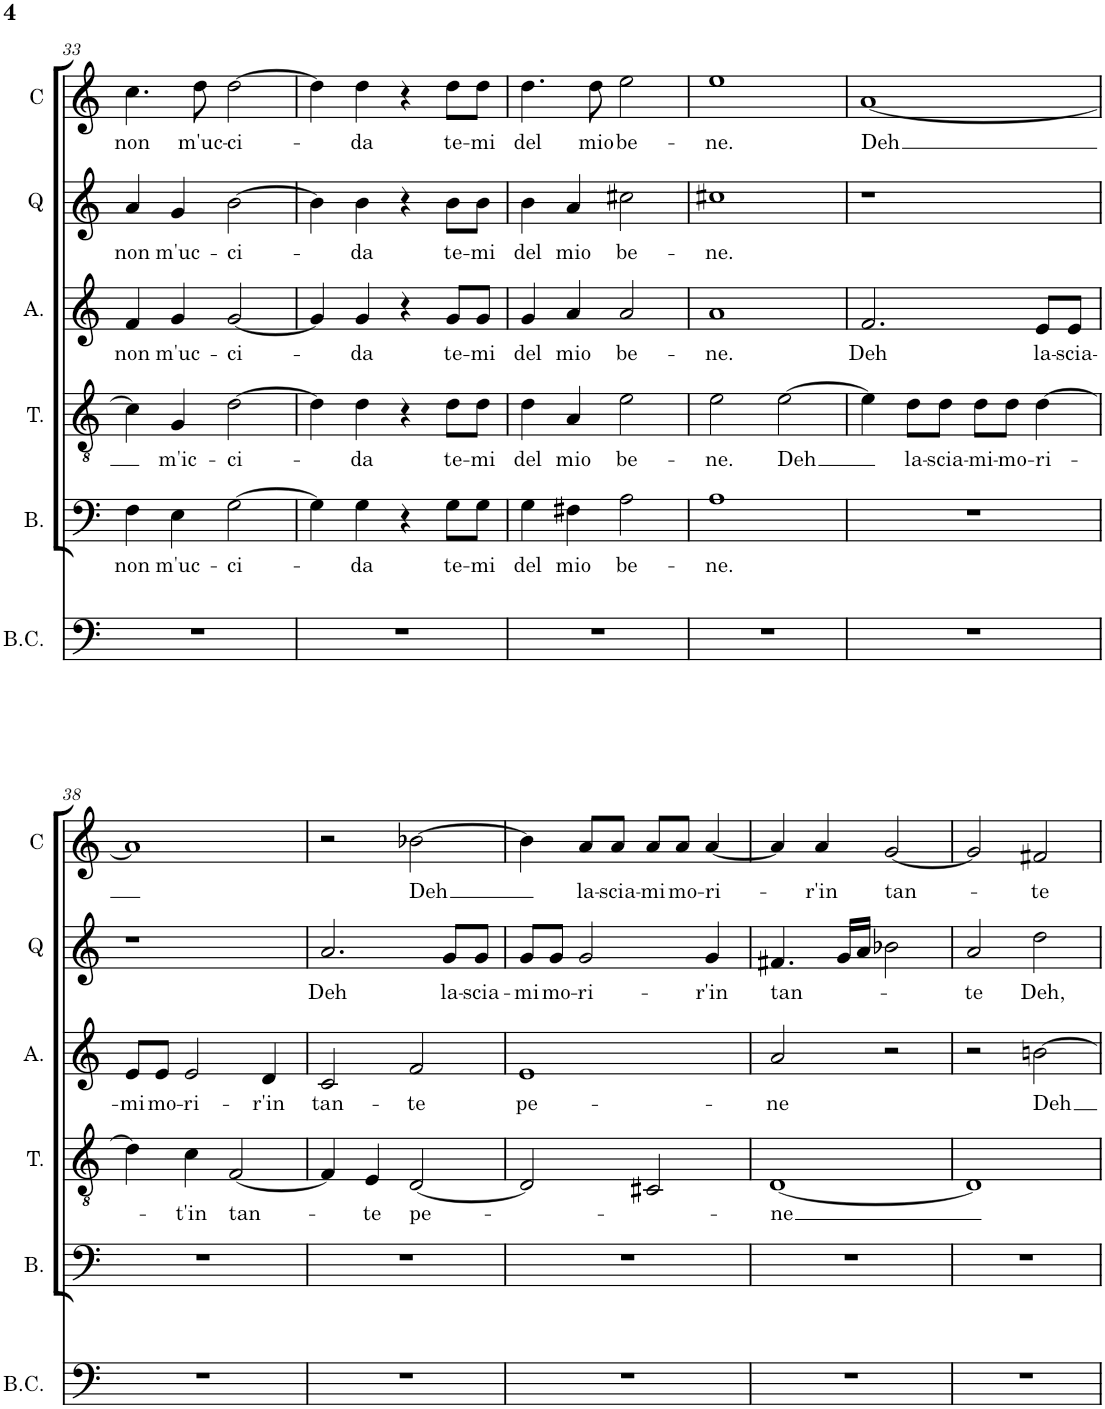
**kern	**kern	**text	**kern	**text	**kern	**text	**kern	**text	**kern	**text
*part6	*part5	*part5	*part4	*part4	*part3	*part3	*part2	*part2	*part1	*part1
*staff6	*staff5	*staff5	*staff4	*staff4	*staff3	*staff3	*staff2	*staff2	*staff1	*staff1
*I"Basso Continuo (optional)	*I"Bass	*	*I"Tenor	*	*I"Alto	*	*I"Quinto	*	*I"Canto	*
*I'B.C.	*I'B.	*	*I'T.	*	*I'A.	*	*I'Q	*	*I'C	*
!!LO:PB:g=z
*clefF4	*clefF4	*	*clefGv2	*	*clefG2	*	*clefG2	*	*clefG2	*
*k[]	*k[]	*	*k[]	*	*k[]	*	*k[]	*	*k[]	*
*M4/4	*M4/4	*	*M4/4	*	*M4/4	*	*M4/4	*	*M4/4	*
*met(c)	*met(c)	*	*met(c)	*	*met(c)	*	*met(c)	*	*met(c)	*
=33	=33	=33	=33	=33	=33	=33	=33	=33	=33	=33
!	!	!LO:LY:b	!	!	!	!LO:LY:b	!	!LO:LY:b	!	!LO:LY:b
1r	4F\	non	4c\]	.	4f/	non	4a/	non	4.cc\	non
!	!	!LO:LY:b	!	!LO:LY:b	!	!LO:LY:b	!	!LO:LY:b	!	!
.	4E\	m'uc-	4G/	m'ic-	4g/	m'uc-	4g/	m'uc-	.	.
!	!	!	!	!	!	!	!	!	!	!LO:LY:b
.	.	.	.	.	.	.	.	.	8dd\	m'uc-
!	!	!LO:LY:b	!	!LO:LY:b	!	!LO:LY:b	!	!LO:LY:b	!	!LO:LY:b
.	[2G\	-ci-	[2d\	-ci-	[2g/	-ci-	[2b\	-ci-	[2dd\	-ci-
=34	=34	=34	=34	=34	=34	=34	=34	=34	=34	=34
1r	4G\]	.	4d\]	.	4g/]	.	4b\]	.	4dd\]	.
!	!	!LO:LY:b	!	!LO:LY:b	!	!LO:LY:b	!	!LO:LY:b	!	!LO:LY:b
.	4G\	-da	4d\	-da	4g/	-da	4b\	-da	4dd\	-da
.	4r	.	4r	.	4r	.	4r	.	4r	.
!	!	!LO:LY:b	!	!LO:LY:b	!	!LO:LY:b	!	!LO:LY:b	!	!LO:LY:b
.	8G\L	te-	8d\L	te-	8g/L	te-	8b\L	te-	8dd\L	te-
!	!	!LO:LY:b	!	!LO:LY:b	!	!LO:LY:b	!	!LO:LY:b	!	!LO:LY:b
.	8G\J	-mi	8d\J	-mi	8g/J	-mi	8b\J	-mi	8dd\J	-mi
=35	=35	=35	=35	=35	=35	=35	=35	=35	=35	=35
!	!	!LO:LY:b	!	!LO:LY:b	!	!LO:LY:b	!	!LO:LY:b	!	!LO:LY:b
1r	4G\	del	4d\	del	4g/	del	4b\	del	4.dd\	del
!	!	!LO:LY:b	!	!LO:LY:b	!	!LO:LY:b	!	!LO:LY:b	!	!
.	4F#X\	mio	4A/	mio	4a/	mio	4a/	mio	.	.
!	!	!	!	!	!	!	!	!	!	!LO:LY:b
.	.	.	.	.	.	.	.	.	8dd\	mio
!	!	!LO:LY:b	!	!LO:LY:b	!	!LO:LY:b	!	!LO:LY:b	!	!LO:LY:b
.	2A\	be-	2e\	be-	2a/	be-	2cc#X\	be-	2ee\	be-
=36	=36	=36	=36	=36	=36	=36	=36	=36	=36	=36
!	!	!LO:LY:b	!	!LO:LY:b	!	!LO:LY:b	!	!LO:LY:b	!	!LO:LY:b
1r	1A	-ne.	2e\	-ne.	1a	-ne.	1cc#X	-ne.	1ee	-ne.
!	!	!	!	!LO:LY:b	!	!	!	!	!	!
.	.	.	[2e\	Deh	.	.	.	.	.	.
=37	=37	=37	=37	=37	=37	=37	=37	=37	=37	=37
!	!	!	!	!	!	!LO:LY:b	!	!	!	!LO:LY:b
1r	1r	.	4e\]	.	2.f/	Deh	1r	.	[1a	Deh
!	!	!	!	!LO:LY:b	!	!	!	!	!	!
.	.	.	8d\L	la-	.	.	.	.	.	.
!	!	!	!	!LO:LY:b	!	!	!	!	!	!
.	.	.	8d\J	-scia-	.	.	.	.	.	.
!	!	!	!	!LO:LY:b	!	!	!	!	!	!
.	.	.	8d\L	-mi-	.	.	.	.	.	.
!	!	!	!	!LO:LY:b	!	!	!	!	!	!
.	.	.	8d\J	-mo-	.	.	.	.	.	.
!	!	!	!	!LO:LY:b	!	!LO:LY:b	!	!	!	!
.	.	.	[4d\	-ri-	8e/L	la-	.	.	.	.
!	!	!	!	!	!	!LO:LY:b	!	!	!	!
.	.	.	.	.	8e/J	-scia-	.	.	.	.
!!LO:LB:g=z
=38	=38	=38	=38	=38	=38	=38	=38	=38	=38	=38
!	!	!	!	!	!	!LO:LY:b	!	!	!	!
1r	1r	.	4d\]	.	8e/L	-mi	1r	.	1a]	.
!	!	!	!	!	!	!LO:LY:b	!	!	!	!
.	.	.	.	.	8e/J	mo-	.	.	.	.
!	!	!	!	!LO:LY:b	!	!LO:LY:b	!	!	!	!
.	.	.	4c\	-t'in	2e/	-ri-	.	.	.	.
!	!	!	!	!LO:LY:b	!	!	!	!	!	!
.	.	.	[2F/	tan-	.	.	.	.	.	.
!	!	!	!	!	!	!LO:LY:b	!	!	!	!
.	.	.	.	.	4d/	-r'in	.	.	.	.
=39	=39	=39	=39	=39	=39	=39	=39	=39	=39	=39
!	!	!	!	!	!	!LO:LY:b	!	!LO:LY:b	!	!
1r	1r	.	4F/]	.	2c/	tan-	2.a/	Deh	2r	.
!	!	!	!	!LO:LY:b	!	!	!	!	!	!
.	.	.	4E/	-te	.	.	.	.	.	.
!	!	!	!	!LO:LY:b	!	!LO:LY:b	!	!	!	!LO:LY:b
.	.	.	[2D/	pe-	2f/	-te	.	.	[2b-X\	Deh
!	!	!	!	!	!	!	!	!LO:LY:b	!	!
.	.	.	.	.	.	.	8g/L	la-	.	.
!	!	!	!	!	!	!	!	!LO:LY:b	!	!
.	.	.	.	.	.	.	8g/J	-scia-	.	.
=40	=40	=40	=40	=40	=40	=40	=40	=40	=40	=40
!	!	!	!	!	!	!LO:LY:b	!	!LO:LY:b	!	!
1r	1r	.	2D/]	.	1e	pe-	8g/L	-mi	4b-\]	.
!	!	!	!	!	!	!	!	!LO:LY:b	!	!
.	.	.	.	.	.	.	8g/J	mo-	.	.
!	!	!	!	!	!	!	!	!LO:LY:b	!	!LO:LY:b
.	.	.	.	.	.	.	2g/	-ri-	8a/L	la-
!	!	!	!	!	!	!	!	!	!	!LO:LY:b
.	.	.	.	.	.	.	.	.	8a/J	-scia-
!	!	!	!	!	!	!	!	!	!	!LO:LY:b
.	.	.	2C#X/	.	.	.	.	.	8a/L	-mi
!	!	!	!	!	!	!	!	!	!	!LO:LY:b
.	.	.	.	.	.	.	.	.	8a/J	mo-
!	!	!	!	!	!	!	!	!LO:LY:b	!	!LO:LY:b
.	.	.	.	.	.	.	4g/	-r'in	[4a/	-ri-
=41	=41	=41	=41	=41	=41	=41	=41	=41	=41	=41
!	!	!	!	!LO:LY:b	!	!LO:LY:b	!	!LO:LY:b	!	!
1r	1r	.	[1D	-ne	2a/	-ne	4.f#X/	tan-	4a/]	.
!	!	!	!	!	!	!	!	!	!	!LO:LY:b
.	.	.	.	.	.	.	.	.	4a/	-r'in
.	.	.	.	.	.	.	16g/LL	.	.	.
.	.	.	.	.	.	.	16a/JJ	.	.	.
!	!	!	!	!	!	!	!	!	!	!LO:LY:b
.	.	.	.	.	2r	.	2b-X\	.	[2g/	tan-
=42	=42	=42	=42	=42	=42	=42	=42	=42	=42	=42
!	!	!	!	!	!	!	!	!LO:LY:b	!	!
1r	1r	.	1D]	.	2r	.	2a/	-te	2g/]	.
!	!	!	!	!	!	!LO:LY:b	!	!LO:LY:b	!	!LO:LY:b
.	.	.	.	.	[2bn\	Deh	2dd\	Deh,	2f#X/	-te
=	=	=	=	=	=	=	=	=	=	=
*-	*-	*-	*-	*-	*-	*-	*-	*-	*-	*-
